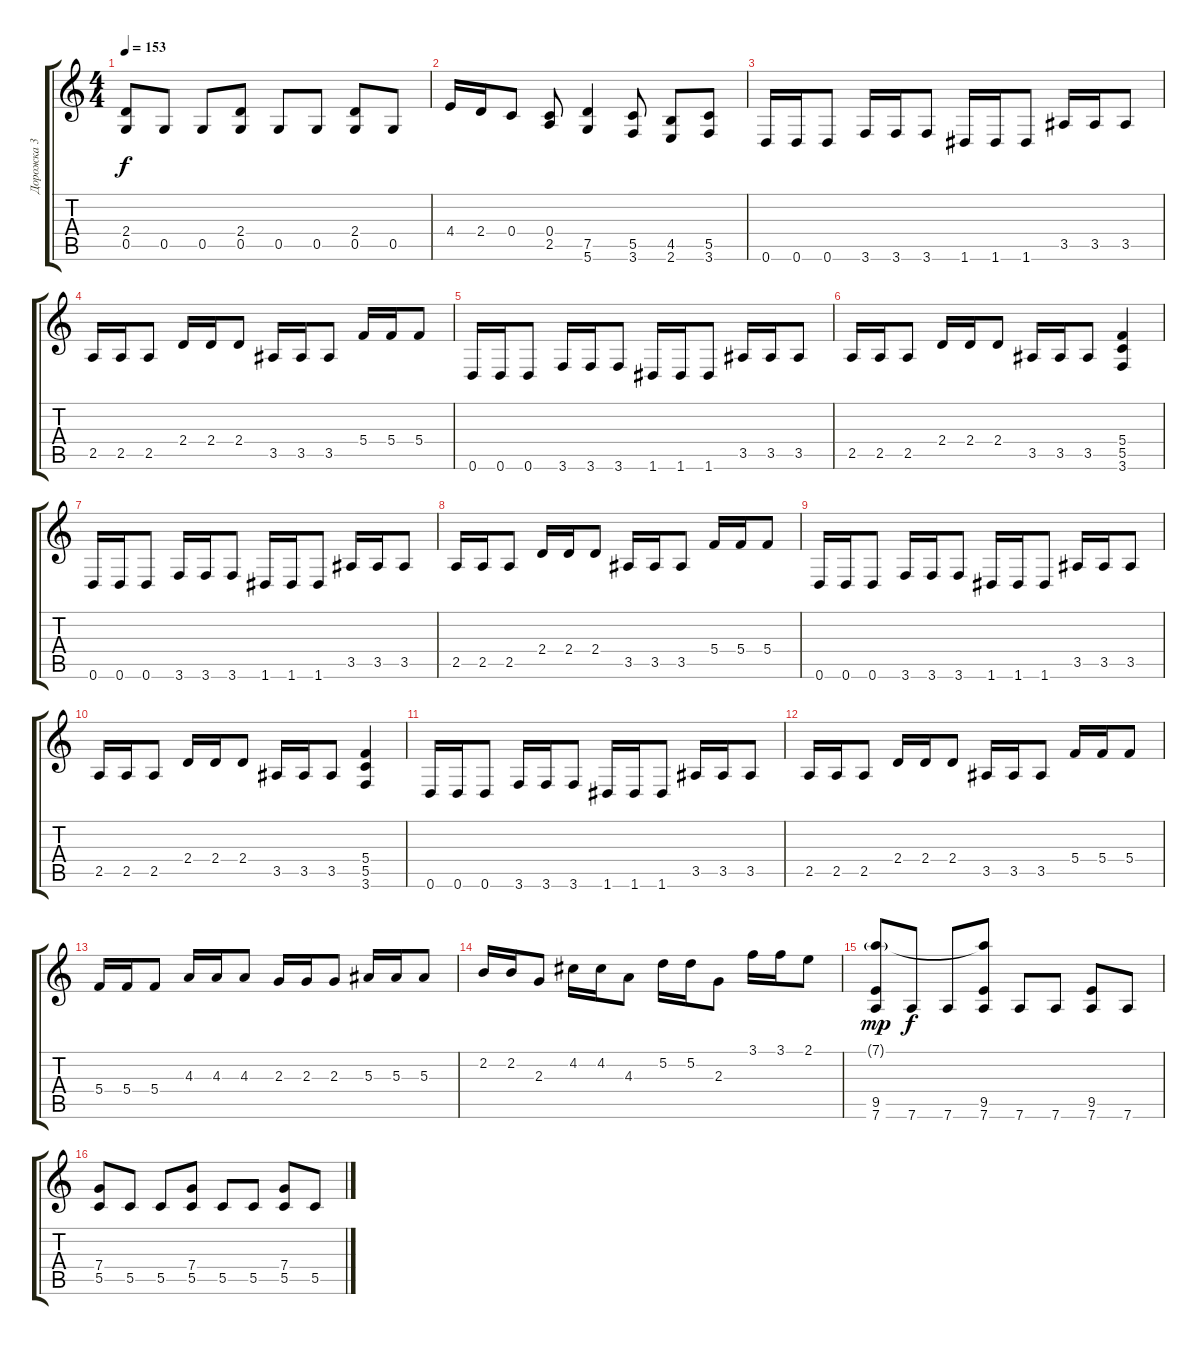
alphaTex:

\track ("Дорожка 3" "Дорожка 3") {instrument distortionguitar}
\staff {score tabs}
\tuning (D4 A3 F3 C3 G2 D2) {hide}
\ts (4 4)
\tempo 153
\clef g2
\ks c
(2.4 0.5).8{dy f} 0.5.8 0.5.8 (2.4 0.5).8 0.5.8 0.5.8 (2.4 0.5).8 0.5.8 |
4.4.16 2.4.16 0.4.8 (0.4 2.5).8 (7.5 5.6).4 (5.5 3.6).8 (4.5 2.6).8 (5.5 3.6).8 |
0.6.16 0.6.16 0.6.8 3.6.16 3.6.16 3.6.8 1.6.16 1.6.16 1.6.8 3.5.16 3.5.16 3.5.8 |
2.5.16 2.5.16 2.5.8 2.4.16 2.4.16 2.4.8 3.5.16 3.5.16 3.5.8 5.4.16 5.4.16 5.4.8 |
0.6.16 0.6.16 0.6.8 3.6.16 3.6.16 3.6.8 1.6.16 1.6.16 1.6.8 3.5.16 3.5.16 3.5.8 |
2.5.16 2.5.16 2.5.8 2.4.16 2.4.16 2.4.8 3.5.16 3.5.16 3.5.8 (5.4 5.5 3.6).4 |
0.6.16 0.6.16 0.6.8 3.6.16 3.6.16 3.6.8 1.6.16 1.6.16 1.6.8 3.5.16 3.5.16 3.5.8 |
2.5.16 2.5.16 2.5.8 2.4.16 2.4.16 2.4.8 3.5.16 3.5.16 3.5.8 5.4.16 5.4.16 5.4.8 |
0.6.16 0.6.16 0.6.8 3.6.16 3.6.16 3.6.8 1.6.16 1.6.16 1.6.8 3.5.16 3.5.16 3.5.8 |
2.5.16 2.5.16 2.5.8 2.4.16 2.4.16 2.4.8 3.5.16 3.5.16 3.5.8 (5.4 5.5 3.6).4 |
0.6.16 0.6.16 0.6.8 3.6.16 3.6.16 3.6.8 1.6.16 1.6.16 1.6.8 3.5.16 3.5.16 3.5.8 |
2.5.16 2.5.16 2.5.8 2.4.16 2.4.16 2.4.8 3.5.16 3.5.16 3.5.8 5.4.16 5.4.16 5.4.8 |
5.4.16 5.4.16 5.4.8 4.3.16 4.3.16 4.3.8 2.3.16 2.3.16 2.3.8 5.3.16 5.3.16 5.3.8 |
2.2.16 2.2.16 2.3.8 4.2.16 4.2.16 4.3.8 5.2.16 5.2.16 2.3.8 3.1.16 3.1.16 2.1.8 |
(7.1{g} 9.5 7.6).8{dy mp} 7.6.8{dy f} 7.6.8 (7.1{t} 9.5 7.6).8 7.6.8 7.6.8 (9.5 7.6).8 7.6.8 |
(7.4 5.5).8 5.5.8 5.5.8 (7.4 5.5).8 5.5.8 5.5.8 (7.4 5.5).8 5.5.8
